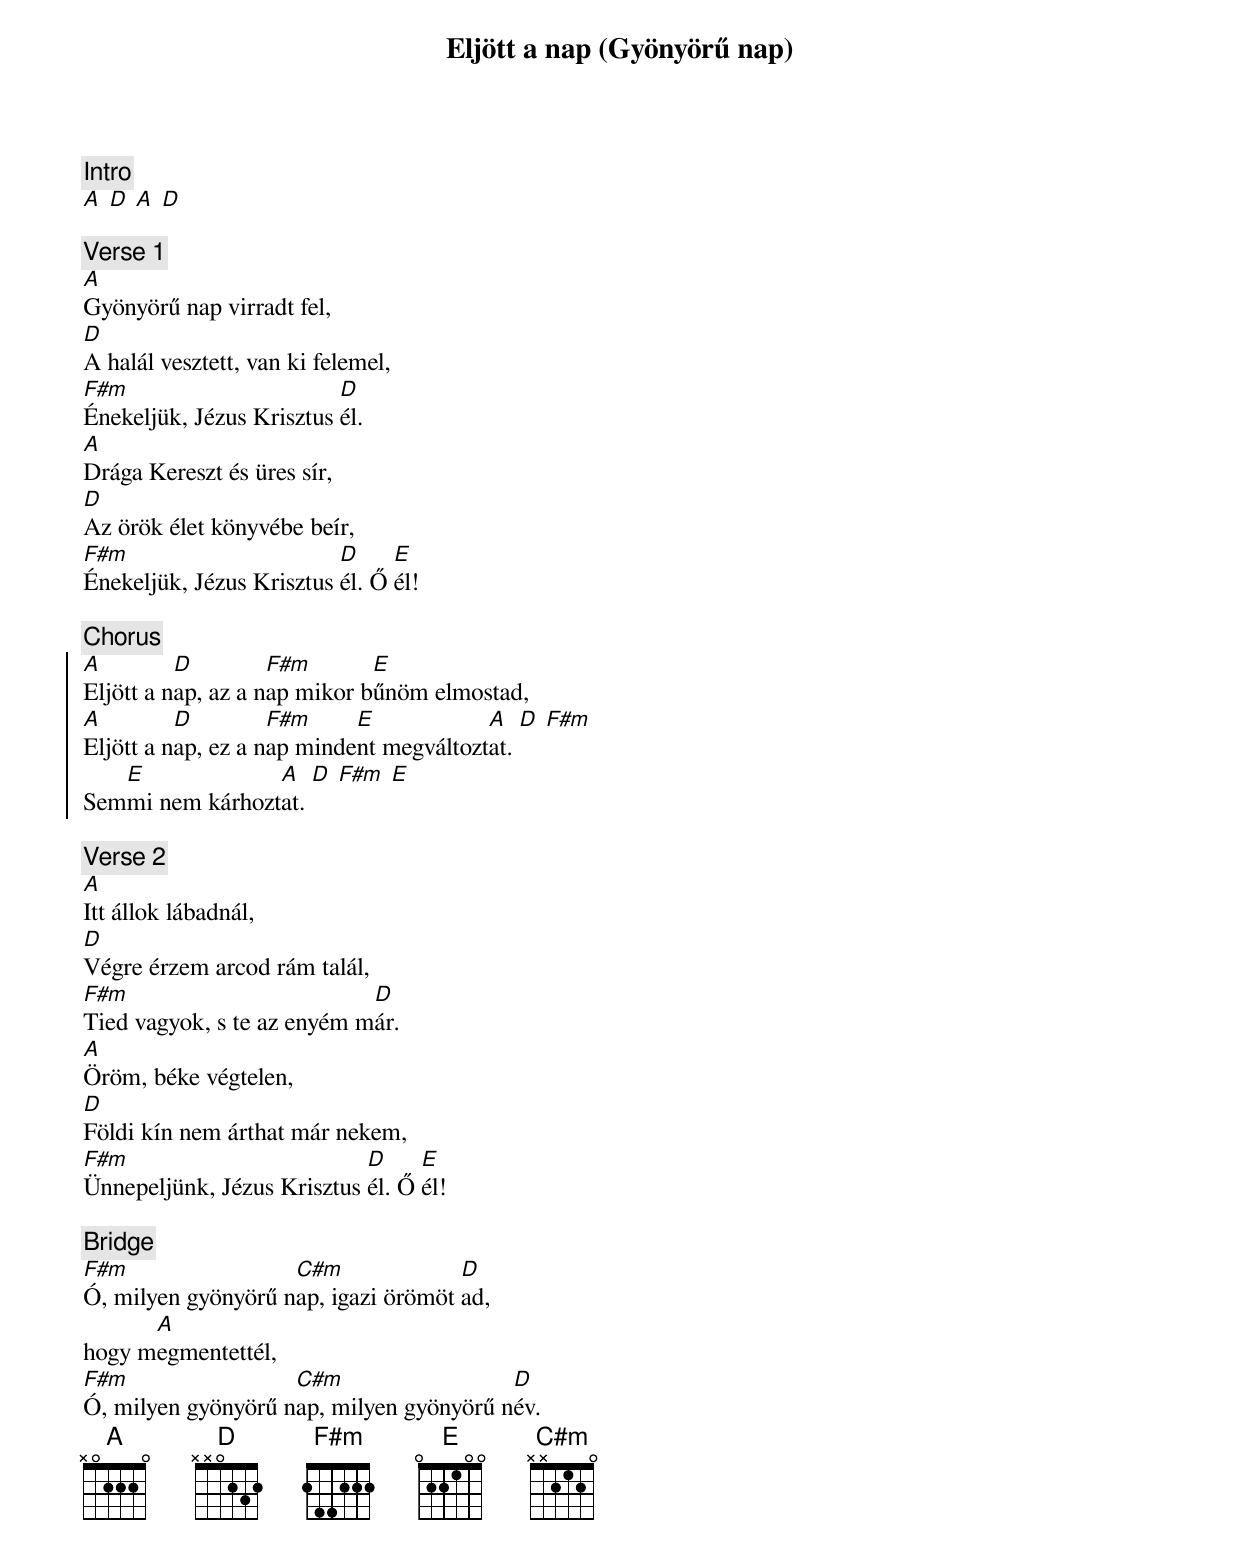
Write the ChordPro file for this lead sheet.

{title:Eljött a nap (Gyönyörű nap)}
{subtitle: }


{c:Intro}
[A] [D] [A] [D]

{c:Verse 1}
[A]Gyönyörű nap virradt fel,
[D]A halál vesztett, van ki felemel,
[F#m]Énekeljük, Jézus Krisztus [D]él.
[A]Drága Kereszt és üres sír,
[D]Az örök élet könyvébe beír,
[F#m]Énekeljük, Jézus Krisztus [D]él. Ő [E]él!

{c:Chorus}
{soc}
[A]Eljött a n[D]ap, az a n[F#m]ap mikor b[E]űnöm elmostad,
[A]Eljött a n[D]ap, ez a n[F#m]ap minde[E]nt megváltozt[A]at. [D] [F#m]
Sem[E]mi nem kárhozt[A]at. [D] [F#m] [E]
{eoc}

{c:Verse 2}
[A]Itt állok lábadnál,
[D]Végre érzem arcod rám talál,
[F#m]Tied vagyok, s te az enyém m[D]ár.
[A]Öröm, béke végtelen,
[D]Földi kín nem árthat már nekem,
[F#m]Ünnepeljünk, Jézus Krisztus [D]él. Ő [E]él!

{c:Bridge}
[F#m]Ó, milyen gyönyörű n[C#m]ap, igazi örömöt [D]ad,
hogy m[A]egmentettél,
[F#m]Ó, milyen gyönyörű n[C#m]ap, milyen gyönyörű n[D]év.
